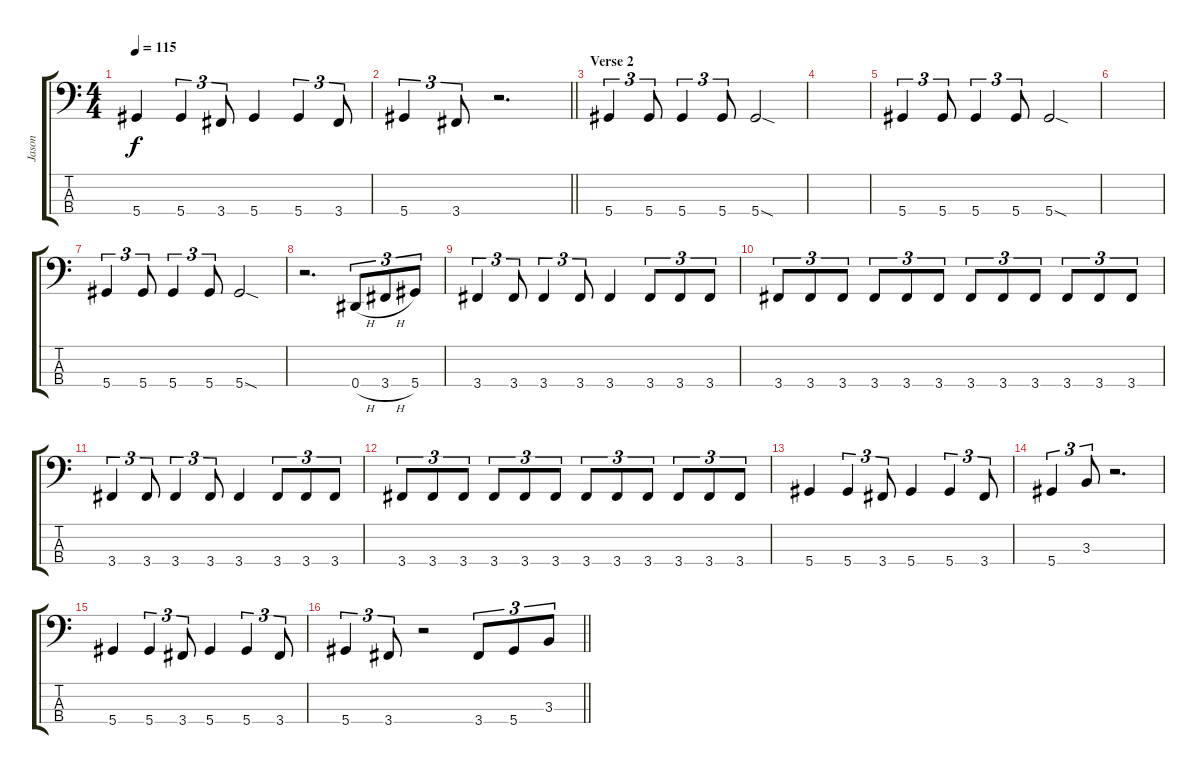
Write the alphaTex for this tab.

\track ("Jason" "Jason") {instrument electricbassfinger}
\staff {score tabs}
\tuning (Gb2 Db2 Ab1 Eb1) {hide}
\ts (4 4)
\tempo 115
\clef f4
\ks c
5.4.4{dy f} 5.4.4{tu (3 2)} 3.4.8{tu (3 2)} 5.4.4 5.4.4{tu (3 2)} 3.4.8{tu (3 2)} |
\barLineRight lightlight
5.4.4{tu (3 2)} 3.4.8{tu (3 2)} r.2{d} |
\section ("" "Verse 2")
5.4.4{tu (3 2)} 5.4.8{tu (3 2)} 5.4.4{tu (3 2)} 5.4.8{tu (3 2)} 5.4{sod}.2 |
|
5.4.4{tu (3 2)} 5.4.8{tu (3 2)} 5.4.4{tu (3 2)} 5.4.8{tu (3 2)} 5.4{sod}.2 |
|
5.4.4{tu (3 2)} 5.4.8{tu (3 2)} 5.4.4{tu (3 2)} 5.4.8{tu (3 2)} 5.4{sod}.2 |
r.2{d} 0.4{h}.8{tu (3 2)} 3.4{h}.8{tu (3 2)} 5.4.8{tu (3 2)} |
3.4.4{tu (3 2)} 3.4.8{tu (3 2)} 3.4.4{tu (3 2)} 3.4.8{tu (3 2)} 3.4.4 3.4.8{tu (3 2)} 3.4.8{tu (3 2)} 3.4.8{tu (3 2)} |
3.4.8{tu (3 2)} 3.4.8{tu (3 2)} 3.4.8{tu (3 2)} 3.4.8{tu (3 2)} 3.4.8{tu (3 2)} 3.4.8{tu (3 2)} 3.4.8{tu (3 2)} 3.4.8{tu (3 2)} 3.4.8{tu (3 2)} 3.4.8{tu (3 2)} 3.4.8{tu (3 2)} 3.4.8{tu (3 2)} |
3.4.4{tu (3 2)} 3.4.8{tu (3 2)} 3.4.4{tu (3 2)} 3.4.8{tu (3 2)} 3.4.4 3.4.8{tu (3 2)} 3.4.8{tu (3 2)} 3.4.8{tu (3 2)} |
3.4.8{tu (3 2)} 3.4.8{tu (3 2)} 3.4.8{tu (3 2)} 3.4.8{tu (3 2)} 3.4.8{tu (3 2)} 3.4.8{tu (3 2)} 3.4.8{tu (3 2)} 3.4.8{tu (3 2)} 3.4.8{tu (3 2)} 3.4.8{tu (3 2)} 3.4.8{tu (3 2)} 3.4.8{tu (3 2)} |
5.4.4 5.4.4{tu (3 2)} 3.4.8{tu (3 2)} 5.4.4 5.4.4{tu (3 2)} 3.4.8{tu (3 2)} |
5.4.4{tu (3 2)} 3.3.8{tu (3 2)} r.2{d} |
5.4.4 5.4.4{tu (3 2)} 3.4.8{tu (3 2)} 5.4.4 5.4.4{tu (3 2)} 3.4.8{tu (3 2)} |
\barLineRight lightlight
5.4.4{tu (3 2)} 3.4.8{tu (3 2)} r.2 3.4.8{tu (3 2)} 5.4.8{tu (3 2)} 3.3.8{tu (3 2)}
